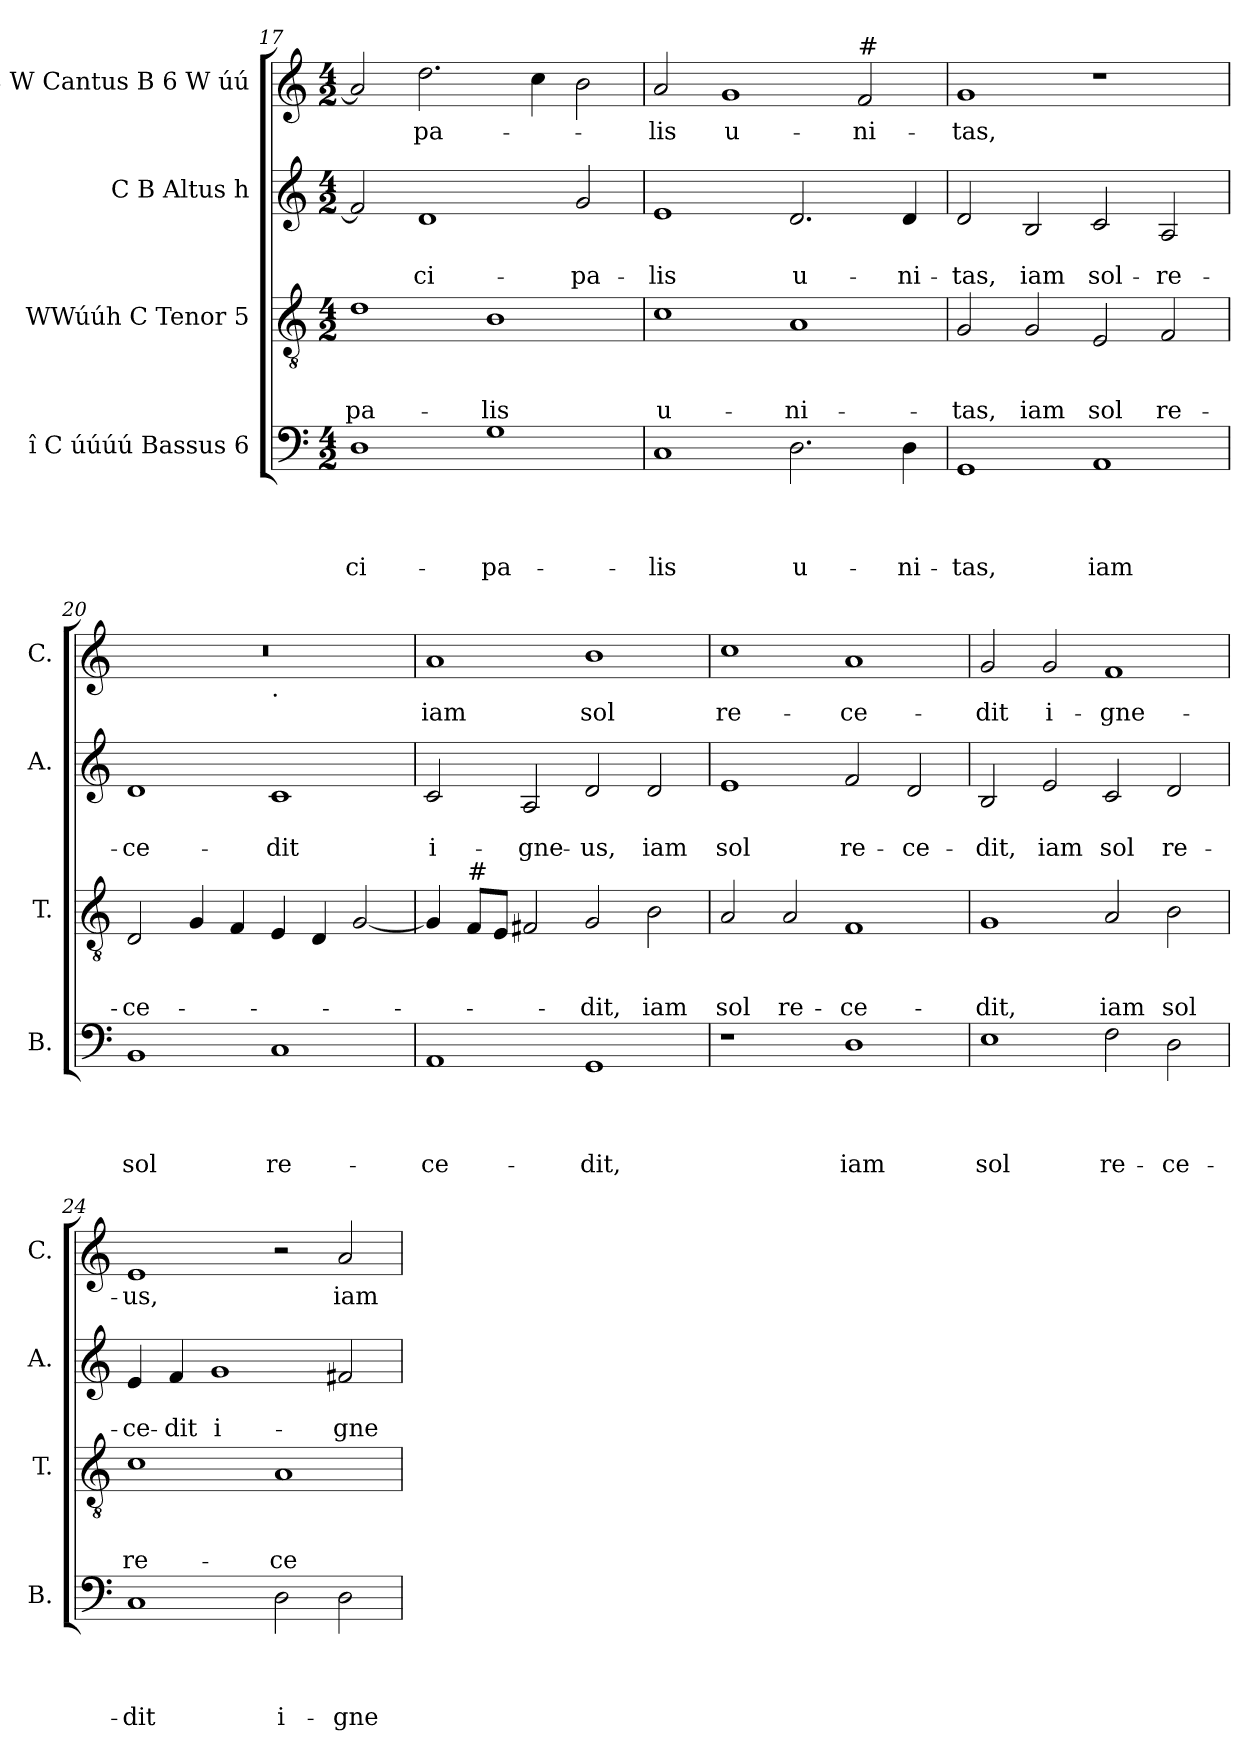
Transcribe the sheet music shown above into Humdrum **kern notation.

**kern	**text	**text	**text	**text	**kern	**text	**text	**text	**kern	**text	**text	**kern	**text
*part4	*part4	*part4	*part4	*part4	*part3	*part3	*part3	*part3	*part2	*part2	*part2	*part1	*part1
*staff4	*staff4	*staff4	*staff4	*staff4	*staff3	*staff3	*staff3	*staff3	*staff2	*staff2	*staff2	*staff1	*staff1
*I"î C úúúú Bassus 6	*	*	*	*	*I"WWúúh C Tenor 5	*	*	*	*I"C B Altus h	*	*	*I"C W Cantus B 6 W úú	*
*I'B.	*	*	*	*	*I'T.	*	*	*	*I'A.	*	*	*I'C.	*
*clefF4	*	*	*	*	*clefGv2	*	*	*	*clefG2	*	*	*clefG2	*
*k[]	*	*	*	*	*k[]	*	*	*	*k[]	*	*	*k[]	*
*C:	*	*	*	*	*C:	*	*	*	*C:	*	*	*C:	*
*M4/2	*	*	*	*	*M4/2	*	*	*	*M4/2	*	*	*M4/2	*
=17	=17	=17	=17	=17	=17	=17	=17	=17	=17	=17	=17	=17	=17
!	!	!	!	!LO:LY:b	!	!	!	!LO:LY:b	!	!	!	!	!
1D	.	.	.	-ci-	1d	.	.	-pa-	2f/]	.	.	2a/]	.
!	!	!	!	!	!	!	!	!	!	!	!LO:LY:b	!	!LO:LY:b
.	.	.	.	.	.	.	.	.	1d	.	-ci-	2.dd\	-pa-
!	!	!	!	!LO:LY:b	!	!	!	!LO:LY:b	!	!	!	!	!
1G	.	.	.	-pa-	1B	.	.	-lis	.	.	.	.	.
.	.	.	.	.	.	.	.	.	.	.	.	4cc\	.
!	!	!	!	!	!	!	!	!	!	!	!LO:LY:b	!	!
.	.	.	.	.	.	.	.	.	2g/	.	-pa-	2b\	.
=18	=18	=18	=18	=18	=18	=18	=18	=18	=18	=18	=18	=18	=18
!	!	!	!	!LO:LY:b	!	!	!	!LO:LY:b	!	!	!LO:LY:b	!	!LO:LY:b
1C	.	.	.	-lis	1c	.	.	u-	1e	.	-lis	2a/	-lis
!	!	!	!	!	!	!	!	!	!	!	!	!	!LO:LY:b
.	.	.	.	.	.	.	.	.	.	.	.	1g	u-
!	!	!	!	!LO:LY:b	!	!	!	!LO:LY:b	!	!	!LO:LY:b	!	!
2.D\	.	.	.	u-	1A	.	.	-ni-	2.d/	.	u-	.	.
!	!	!	!	!	!	!	!	!	!	!	!	!LO:TX:a:t=#	!
!	!	!	!	!	!	!	!	!	!	!	!	!	!LO:LY:b
.	.	.	.	.	.	.	.	.	.	.	.	2f/	-ni-
!	!	!	!	!LO:LY:b	!	!	!	!	!	!	!LO:LY:b	!	!
4D\	.	.	.	-ni-	.	.	.	.	4d/	.	-ni-	.	.
=19	=19	=19	=19	=19	=19	=19	=19	=19	=19	=19	=19	=19	=19
!	!	!	!	!LO:LY:b	!	!	!	!LO:LY:b	!	!	!LO:LY:b	!	!LO:LY:b
1GG	.	.	.	-tas,	2G/	.	.	-tas,	2d/	.	-tas,	1g	-tas,
!	!	!	!	!	!	!	!	!LO:LY:b	!	!	!LO:LY:b	!	!
.	.	.	.	.	2G/	.	.	iam	2B/	.	iam	.	.
!	!	!	!	!LO:LY:b	!	!	!	!LO:LY:b	!	!	!LO:LY:b	!	!
1AA	.	.	.	iam	2E/	.	.	sol	2c/	.	sol-	1r	.
!	!	!	!	!	!	!	!	!LO:LY:b	!	!	!LO:LY:b	!	!
.	.	.	.	.	2F/	.	.	re-	2A/	.	-re-	.	.
=20	=20	=20	=20	=20	=20	=20	=20	=20	=20	=20	=20	=20	=20
!	!	!	!	!LO:LY:b	!	!	!	!LO:LY:b	!	!	!LO:LY:b	!	!
*	*	*	*	*	*	*	*	*	*	*	*	*^	*
1BB	.	.	.	sol	2D/	.	.	-ce-	1d	.	-ce-	0r	1ryy	.
.	.	.	.	.	4G/	.	.	.	.	.	.	.	.	.
.	.	.	.	.	4F/	.	.	.	.	.	.	.	.	.
!	!	!	!	!	!	!	!	!	!	!	!	!	!LO:TX:b:t=.	!
!	!	!	!	!LO:LY:b	!	!	!	!	!	!	!LO:LY:b	!	!	!
1C	.	.	.	re-	4E/	.	.	.	1c	.	-dit	.	1ryy	.
.	.	.	.	.	4D/	.	.	.	.	.	.	.	.	.
.	.	.	.	.	[>2G/	.	.	.	.	.	.	.	.	.
!!LO:PB:g=z
=21	=21	=21	=21	=21	=21	=21	=21	=21	=21	=21	=21	=21	=21	=21
!	!	!	!	!LO:LY:b	!	!	!	!	!	!	!LO:LY:b	!	!	!LO:LY:b
*	*	*	*	*	*	*	*	*	*	*	*	*v	*v	*
1AA	.	.	.	-ce-	4G/]	.	.	.	2c/	.	i-	1a	iam
!	!	!	!	!	!LO:TX:a:t=#	!	!	!	!	!	!	!	!
.	.	.	.	.	8F/L	.	.	.	.	.	.	.	.
.	.	.	.	.	8E/J	.	.	.	.	.	.	.	.
!	!	!	!	!	!	!	!	!	!	!	!LO:LY:b	!	!
.	.	.	.	.	2F#X/	.	.	.	2A/	.	-gne-	.	.
!	!	!	!	!LO:LY:b	!	!	!	!LO:LY:b	!	!	!LO:LY:b	!	!LO:LY:b
1GG	.	.	.	-dit,	2G/	.	.	-dit,	2d/	.	-us,	1b	sol
!	!	!	!	!	!	!	!	!LO:LY:b	!	!	!LO:LY:b	!	!
.	.	.	.	.	2B\	.	.	iam	2d/	.	iam	.	.
=22	=22	=22	=22	=22	=22	=22	=22	=22	=22	=22	=22	=22	=22
!	!	!	!	!	!	!	!	!LO:LY:b	!	!	!LO:LY:b	!	!LO:LY:b
1r	.	.	.	.	2A/	.	.	sol	1e	.	sol	1cc	re-
!	!	!	!	!	!	!	!	!LO:LY:b	!	!	!	!	!
.	.	.	.	.	2A/	.	.	re-	.	.	.	.	.
!	!	!	!	!LO:LY:b	!	!	!	!LO:LY:b	!	!	!LO:LY:b	!	!LO:LY:b
1D	.	.	.	iam	1F	.	.	-ce-	2f/	.	re-	1a	-ce-
!	!	!	!	!	!	!	!	!	!	!	!LO:LY:b	!	!
.	.	.	.	.	.	.	.	.	2d/	.	-ce-	.	.
=23	=23	=23	=23	=23	=23	=23	=23	=23	=23	=23	=23	=23	=23
!	!	!	!	!LO:LY:b	!	!	!	!LO:LY:b	!	!	!LO:LY:b	!	!LO:LY:b
1E	.	.	.	sol	1G	.	.	-dit,	2B/	.	-dit,	2g/	-dit
!	!	!	!	!	!	!	!	!	!	!	!LO:LY:b	!	!LO:LY:b
.	.	.	.	.	.	.	.	.	2e/	.	iam	2g/	i-
!	!	!	!	!LO:LY:b	!	!	!	!LO:LY:b	!	!	!LO:LY:b	!	!LO:LY:b
2F\	.	.	.	re-	2A/	.	.	iam	2c/	.	sol	1f	-gne-
!	!	!	!	!LO:LY:b	!	!	!	!LO:LY:b	!	!	!LO:LY:b	!	!
2D\	.	.	.	-ce-	2B\	.	.	sol	2d/	.	re-	.	.
=24	=24	=24	=24	=24	=24	=24	=24	=24	=24	=24	=24	=24	=24
!	!	!	!	!LO:LY:b	!	!	!	!LO:LY:b	!	!	!LO:LY:b	!	!LO:LY:b
1C	.	.	.	-dit	1c	.	.	re-	4e/	.	-ce-	1e	-us,
!	!	!	!	!	!	!	!	!	!	!	!LO:LY:b	!	!
.	.	.	.	.	.	.	.	.	4f/	.	-dit	.	.
!	!	!	!	!	!	!	!	!	!	!	!LO:LY:b:rj	!	!
.	.	.	.	.	.	.	.	.	1g	.	i-	.	.
!	!	!	!	!LO:LY:b	!	!	!	!LO:LY:b	!	!	!	!	!
2D\	.	.	.	i-	1A	.	.	-ce-	.	.	.	2r	.
!	!	!	!	!LO:LY:b	!	!	!	!	!	!	!LO:LY:b	!	!LO:LY:b
2D\	.	.	.	-gne-	.	.	.	.	2f#X/	.	-gne-	2a/	iam
=	=	=	=	=	=	=	=	=	=	=	=	=	=
*-	*-	*-	*-	*-	*-	*-	*-	*-	*-	*-	*-	*-	*-
